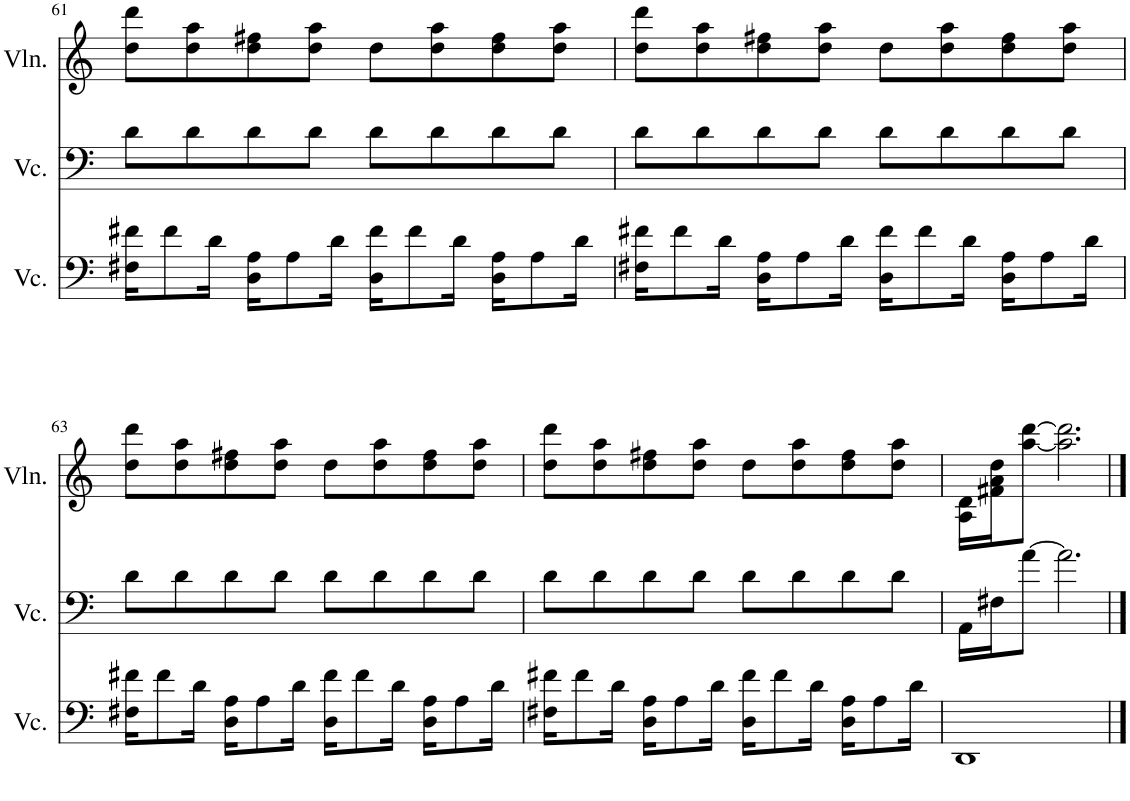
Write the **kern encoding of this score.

**kern	**kern	**kern
*part3	*part2	*part1
*staff3	*staff2	*staff1
*I"Violoncello	*I"Violoncello	*I"Violin
*I'Vc.	*I'Vc.	*I'Vln.
!!LO:PB:g=z
*clefF4	*clefF4	*clefG2
*k[]	*k[]	*k[]
*M4/4	*M4/4	*M4/4
=61	=61	=61
16F#X\ 16f#X\KL	8d\L	8dd\ 8ddd\L
8f#\	.	.
.	8d\	8dd\ 8aa\
16d\Jk	.	.
16D\ 16A\KL	8d\	8dd\ 8ff#X\
8A\	.	.
.	8d\J	8dd\ 8aa\J
16d\Jk	.	.
16D\ 16f#\KL	8d\L	8dd\L
8f#\	.	.
.	8d\	8dd\ 8aa\
16d\Jk	.	.
16D\ 16A\KL	8d\	8dd\ 8ff#\
8A\	.	.
.	8d\J	8dd\ 8aa\J
16d\Jk	.	.
=62	=62	=62
16F#X\ 16f#X\KL	8d\L	8dd\ 8ddd\L
8f#\	.	.
.	8d\	8dd\ 8aa\
16d\Jk	.	.
16D\ 16A\KL	8d\	8dd\ 8ff#X\
8A\	.	.
.	8d\J	8dd\ 8aa\J
16d\Jk	.	.
16D\ 16f#\KL	8d\L	8dd\L
8f#\	.	.
.	8d\	8dd\ 8aa\
16d\Jk	.	.
16D\ 16A\KL	8d\	8dd\ 8ff#\
8A\	.	.
.	8d\J	8dd\ 8aa\J
16d\Jk	.	.
!!LO:LB:g=z
=63	=63	=63
16F#X\ 16f#X\KL	8d\L	8dd\ 8ddd\L
8f#\	.	.
.	8d\	8dd\ 8aa\
16d\Jk	.	.
16D\ 16A\KL	8d\	8dd\ 8ff#X\
8A\	.	.
.	8d\J	8dd\ 8aa\J
16d\Jk	.	.
16D\ 16f#\KL	8d\L	8dd\L
8f#\	.	.
.	8d\	8dd\ 8aa\
16d\Jk	.	.
16D\ 16A\KL	8d\	8dd\ 8ff#\
8A\	.	.
.	8d\J	8dd\ 8aa\J
16d\Jk	.	.
=64	=64	=64
16F#X\ 16f#X\KL	8d\L	8dd\ 8ddd\L
8f#\	.	.
.	8d\	8dd\ 8aa\
16d\Jk	.	.
16D\ 16A\KL	8d\	8dd\ 8ff#X\
8A\	.	.
.	8d\J	8dd\ 8aa\J
16d\Jk	.	.
16D\ 16f#\KL	8d\L	8dd\L
8f#\	.	.
.	8d\	8dd\ 8aa\
16d\Jk	.	.
16D\ 16A\KL	8d\	8dd\ 8ff#\
8A\	.	.
.	8d\J	8dd\ 8aa\J
16d\Jk	.	.
=65	=65	=65
1DD	16AA\LL	16A\ 16d\LL
.	16F#X\J	16f#X\ 16a\ 16dd\J
.	[8a\J	[8aa\ [8ddd\J
.	2.a\]	2.aa\] 2.ddd\]
==	==	==
*-	*-	*-
